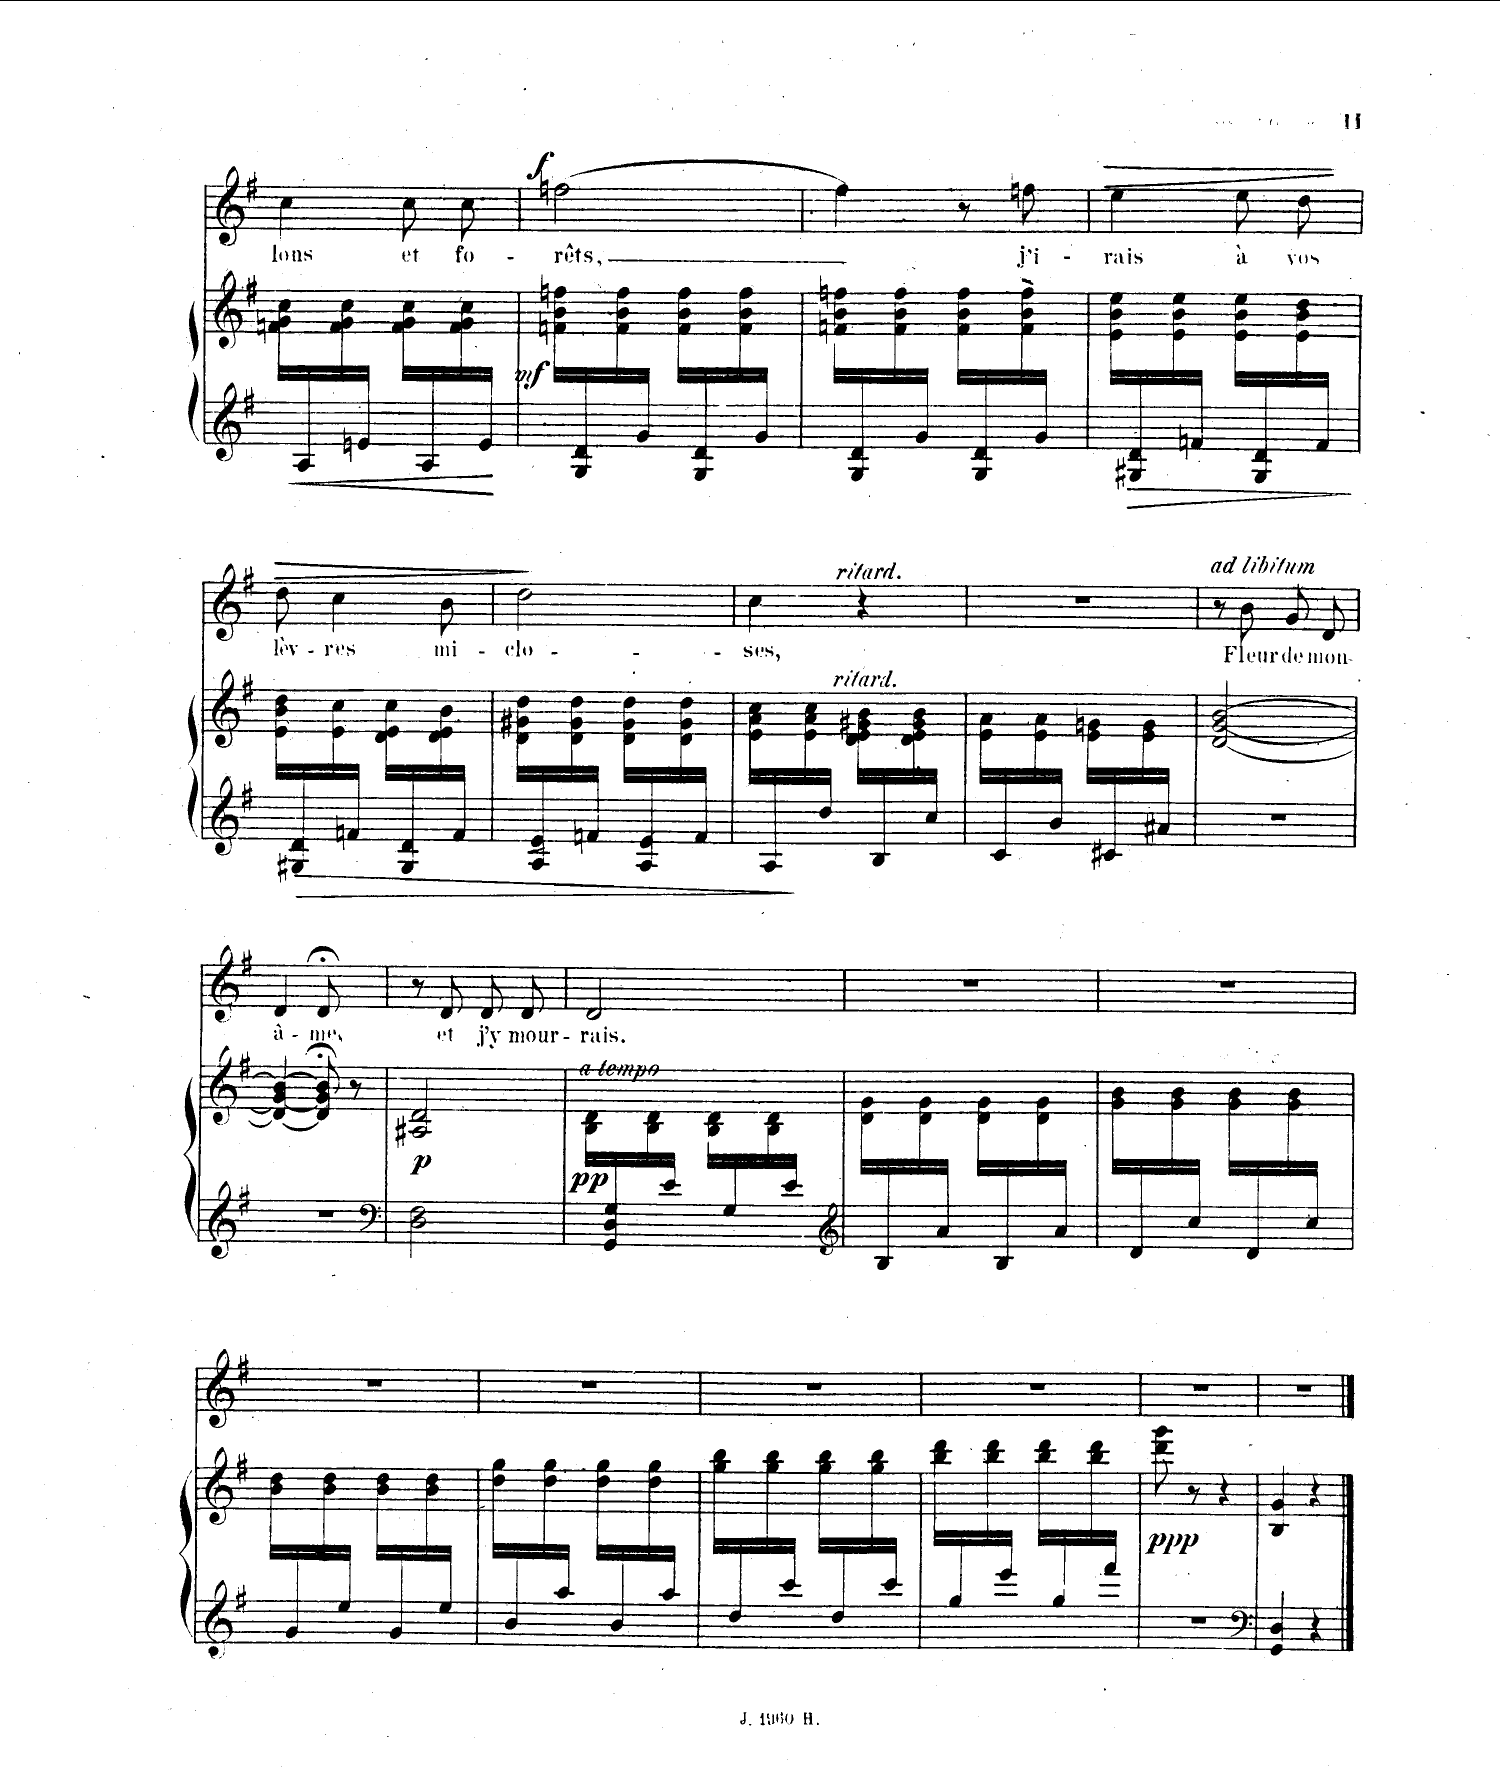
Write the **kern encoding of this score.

**kern	**kern	**dynam	**kern	**text	**dynam
*part2	*part2	*part2	*part1	*part1	*part1
*staff3	*staff2	*staff2/3	*staff1	*staff1	*staff1
*I"Piano	*	*	*I"Chant Voice	*	*
*I'Pno	*	*	*	*	*
*clefG2	*clefG2	*	*clefG2	*	*
*k[f#]	*k[f#]	*	*k[f#]	*	*
*M2/4	*M2/4	*	*M2/4	*	*
=45	=45	=45	=45	=45	=45
*^	*	*	*	*	*
16ryy	2ryy	16fn\ 16g\ 16cc\LL	.	4cc\	-- lons	.
16A/	.	16ryy	.	.	.	.
16ryy	.	16f\ 16g\ 16cc\	.	.	.	.
16en/JJ	.	16ryy	.	.	.	.
16ryy	.	16f\ 16g\ 16cc\LL	.	8cc\L	et	.
16A/	.	16ryy	.	.	.	.
16ryy	.	16f\ 16g\ 16cc\	.	8cc\J	fo-	.
16e/JJ	.	16ryy	.	.	.	.
=46	=46	=46	=46	=46	=46	=46
!	!	!	!LO:DY:a=2	!	!	!LO:DY:a
16ryy	2ryy	16fn\ 16b\ 16ffn\LL	mf	[2ffn\	-rêts,	f
16G/ 16d/	.	16ryy	.	.	.	.
16ryy	.	16f\ 16b\ 16ff\	.	.	.	.
16g/JJ	.	16ryy	.	.	.	.
16ryy	.	16f\ 16b\ 16ff\LL	.	.	.	.
16G/ 16d/	.	16ryy	.	.	.	.
16ryy	.	16f\ 16b\ 16ff\	.	.	.	.
16g/JJ	.	16ryy	.	.	.	.
=47	=47	=47	=47	=47	=47	=47
16ryy	2ryy	16fn\ 16b\ 16ffn\LL	.	4ff\]	.	.
16G/ 16d/	.	16ryy	.	.	.	.
16ryy	.	16f\ 16b\ 16ff\	.	.	.	.
16g/JJ	.	16ryy	.	.	.	.
16ryy	.	16f\ 16b\ 16ff\LL	.	8r	.	.
16G/ 16d/	.	16ryy	.	.	.	.
16ryy	.	16f\ 16b\ 16ff\	.	8ffn\	J'i-	.
16g/JJ	.	16ryy	.	.	.	.
=48	=48	=48	=48	=48	=48	=48
!	!	!	!	!	!	!LO:HP:b
16ryy	2ryy	16e\ 16b\ 16ee\LL	.	4ee\	-rais	>
16G#X/ 16d/	.	16ryy	.	.	.	.
16ryy	.	16e\ 16b\ 16ee\	.	.	.	.
16fn/JJ	.	16ryy	.	.	.	.
16ryy	.	16e\ 16b\ 16ee\LL	.	8ee\L	à	.
16G#/ 16d/	.	16ryy	.	.	.	.
16ryy	.	16e\ 16b\ 16dd\	.	8dd\J	vos	.
16f/JJ	.	16ryy	.	.	.	.
=49	=49	=49	=49	=49	=49	=49
16ryy	2ryy	16e\ 16b\ 16dd\LL	.	8dd\	lè-	.
16G#X/ 16d/	.	16ryy	.	.	.	.
16ryy	.	16e\ 16cc\	.	4cc\	-vres	.
16fn/JJ	.	16ryy	.	.	.	.
16ryy	.	16d\ 16e\ 16cc\LL	.	.	.	.
16G#/ 16d/	.	16ryy	.	.	.	.
16ryy	.	16d\ 16e\ 16b\	.	8b\	mi-	.
16f/JJ	.	16ryy	.	.	.	.
=50	=50	=50	=50	=50	=50	=50
16ryy	2ryy	16d\ 16g#X\ 16dd\LL	.	2dd\	-clo-	.
16A/ 16e/	.	16ryy	.	.	.	.
16ryy	.	16d\ 16g#\ 16dd\	.	.	.	.
16fn/JJ	.	16ryy	.	.	.	.
16ryy	.	16d\ 16g#\ 16dd\LL	.	.	.	.
16A/ 16e/	.	16ryy	.	.	.	.
16ryy	.	16d\ 16g#\ 16dd\	.	.	.	.
16f/JJ	.	16ryy	.	.	.	.
*v	*v	*	*	*	*	*
.	.	.	.	.	]
=51	=51	=51	=51	=51	=51
*^	*	*	*	*	*
16ryy	8ryy	16e\ 16a\ 16cc\LL	.	4cc\	-ses,	.
16A/	.	16ryy	.	.	.	.
16ryy	8ryy	16e\ 16a\ 16cc\	.	.	.	.
16dd/JJ	.	16ryy	.	.	.	.
!	!	!	!	!LO:TX:a:i:t=ritard.	!	!
!	!	!LO:TX:i:t=ritard.	!	!	!	!
16ryy	4ryy	16d\ 16e\ 16g#X\ 16b\LL	.	4r	.	.
16B/	.	16ryy	.	.	.	.
16ryy	.	16d\ 16e\ 16g#\ 16b\	.	.	.	.
16cc/JJ	.	16ryy	.	.	.	.
=52	=52	=52	=52	=52	=52	=52
16ryy	2ryy	16e\ 16a\LL	.	2r	.	.
16c/	.	16ryy	.	.	.	.
16ryy	.	16e\ 16a\	.	.	.	.
16b/JJ	.	16ryy	.	.	.	.
16ryy	.	16e\ 16gn\LL	.	.	.	.
16c#X/	.	16ryy	.	.	.	.
16ryy	.	16e\ 16g\	.	.	.	.
16a#X/JJ	.	16ryy	.	.	.	.
*v	*v	*	*	*	*	*
=53	=53	=53	=53	=53	=53
!	!	!	!LO:TX:i:t=ad libitum	!	!
2r	[2d/ [2g/ [2b/	.	8r	.	.
.	.	.	8b\	Fleur	.
.	.	.	8g/L	de	.
.	.	.	8d/J	mon	.
=54	=54	=54	=54	=54	=54
2r	4d/_ 4g/_ 4b/_	.	4d/	â-	.
.	8d/];< 8g/];< 8b/];<	.	8d;</	-me	.
.	8r	.	8r	.	.
=55	=55	=55	=55	=55	=55
*clefF4	*	*	*	*	*
!	!	!LO:DY:b	!	!	!
2D\ 2F#\	2A#X/ 2d/	p	8r	.	.
.	.	.	8d/	et	.
.	.	.	8d/L	j'y	.
.	.	.	8d/J	mour-	.
=56	=56	=56	=56	=56	=56
*^	*	*	*	*	*
!	!	!LO:TX:i:t=a tempo	!	!	!	!
!	!	!	!LO:DY:b	!	!	!
16ryy	2ryy	16B\ 16d\LL	pp	2d/	-rais	.
16GG/ 16D/ 16G/	.	16ryy	.	.	.	.
16ryy	.	16B\ 16d\	.	.	.	.
16e/JJ	.	16ryy	.	.	.	.
16ryy	.	16B\ 16d\LL	.	.	.	.
16G/	.	16ryy	.	.	.	.
16ryy	.	16B\ 16d\	.	.	.	.
16e/JJ	.	16ryy	.	.	.	.
=57	=57	=57	=57	=57	=57	=57
*clefG2	*	*	*	*	*	*
16ryy	2ryy	16d\ 16g\LL	.	2r	.	.
16B/	.	16ryy	.	.	.	.
16ryy	.	16d\ 16g\	.	.	.	.
16a/JJ	.	16ryy	.	.	.	.
16ryy	.	16d\ 16g\LL	.	.	.	.
16B/	.	16ryy	.	.	.	.
16ryy	.	16d\ 16g\	.	.	.	.
16a/JJ	.	16ryy	.	.	.	.
=58	=58	=58	=58	=58	=58	=58
16ryy	2ryy	16g\ 16b\LL	.	2r	.	.
16d/	.	16ryy	.	.	.	.
16ryy	.	16g\ 16b\	.	.	.	.
16cc/JJ	.	16ryy	.	.	.	.
16ryy	.	16g\ 16b\LL	.	.	.	.
16d/	.	16ryy	.	.	.	.
16ryy	.	16g\ 16b\	.	.	.	.
16cc/JJ	.	16ryy	.	.	.	.
=59	=59	=59	=59	=59	=59	=59
16ryy	2ryy	16b\ 16dd\LL	.	2r	.	.
16g/	.	16ryy	.	.	.	.
16ryy	.	16b\ 16dd\	.	.	.	.
16ee/JJ	.	16ryy	.	.	.	.
16ryy	.	16b\ 16dd\LL	.	.	.	.
16g/	.	16ryy	.	.	.	.
16ryy	.	16b\ 16dd\	.	.	.	.
16ee/JJ	.	16ryy	.	.	.	.
=60	=60	=60	=60	=60	=60	=60
16ryy	2ryy	16dd\ 16gg\LL	.	2r	.	.
16b/	.	16ryy	.	.	.	.
16ryy	.	16dd\ 16gg\	.	.	.	.
16aa/JJ	.	16ryy	.	.	.	.
16ryy	.	16dd\ 16gg\LL	.	.	.	.
16b/	.	16ryy	.	.	.	.
16ryy	.	16dd\ 16gg\	.	.	.	.
16aa/JJ	.	16ryy	.	.	.	.
=61	=61	=61	=61	=61	=61	=61
16ryy	2ryy	16gg\ 16bb\LL	.	2r	.	.
16dd/	.	16ryy	.	.	.	.
16ryy	.	16gg\ 16bb\	.	.	.	.
16ccc/JJ	.	16ryy	.	.	.	.
16ryy	.	16gg\ 16bb\LL	.	.	.	.
16dd/	.	16ryy	.	.	.	.
16ryy	.	16gg\ 16bb\	.	.	.	.
16ccc/JJ	.	16ryy	.	.	.	.
=62	=62	=62	=62	=62	=62	=62
16ryy	2ryy	16bb\ 16ddd\LL	.	2r	.	.
16gg/	.	16ryy	.	.	.	.
16ryy	.	16bb\ 16ddd\	.	.	.	.
16eee/JJ	.	16ryy	.	.	.	.
16ryy	.	16bb\ 16ddd\LL	.	.	.	.
16gg/	.	16ryy	.	.	.	.
16ryy	.	16bb\ 16ddd\	.	.	.	.
16fff#/JJ	.	16ryy	.	.	.	.
*v	*v	*	*	*	*	*
=63	=63	=63	=63	=63	=63
!	!	!LO:DY:b	!	!	!
2r	8ddd\ 8ggg\	ppp	2r	.	.
.	8r	.	.	.	.
.	4r	.	.	.	.
=64	=64	=64	=64	=64	=64
*clefF4	*	*	*	*	*
4GG/ 4D/	4B/ 4g/	.	2r	.	.
4r	4r	.	.	.	.
==	==	==	==	==	==
*-	*-	*-	*-	*-	*-
